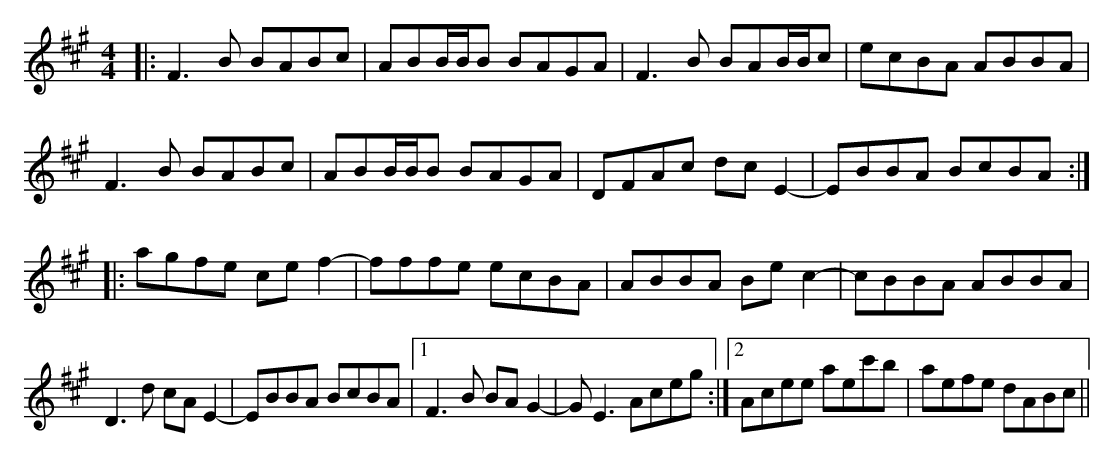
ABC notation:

X:1
M:4/4
K:Bdor
|:F3B BABc|ABB/B/B BAGA|F3B BAB/B/c|ecBA ABBA|
F3B BABc|ABB/B/B BAGA|DFAc dcE2-|EBBA BcBA:|
|:agfe cef2-|fffe ecBA|ABBA Bec2|-cBBA ABBA|
D3d cA E2-|EBBA BcBA|1 F3B BAG2-|GE3 Aceg:|2 Acee aec'b|aefe dABc||
